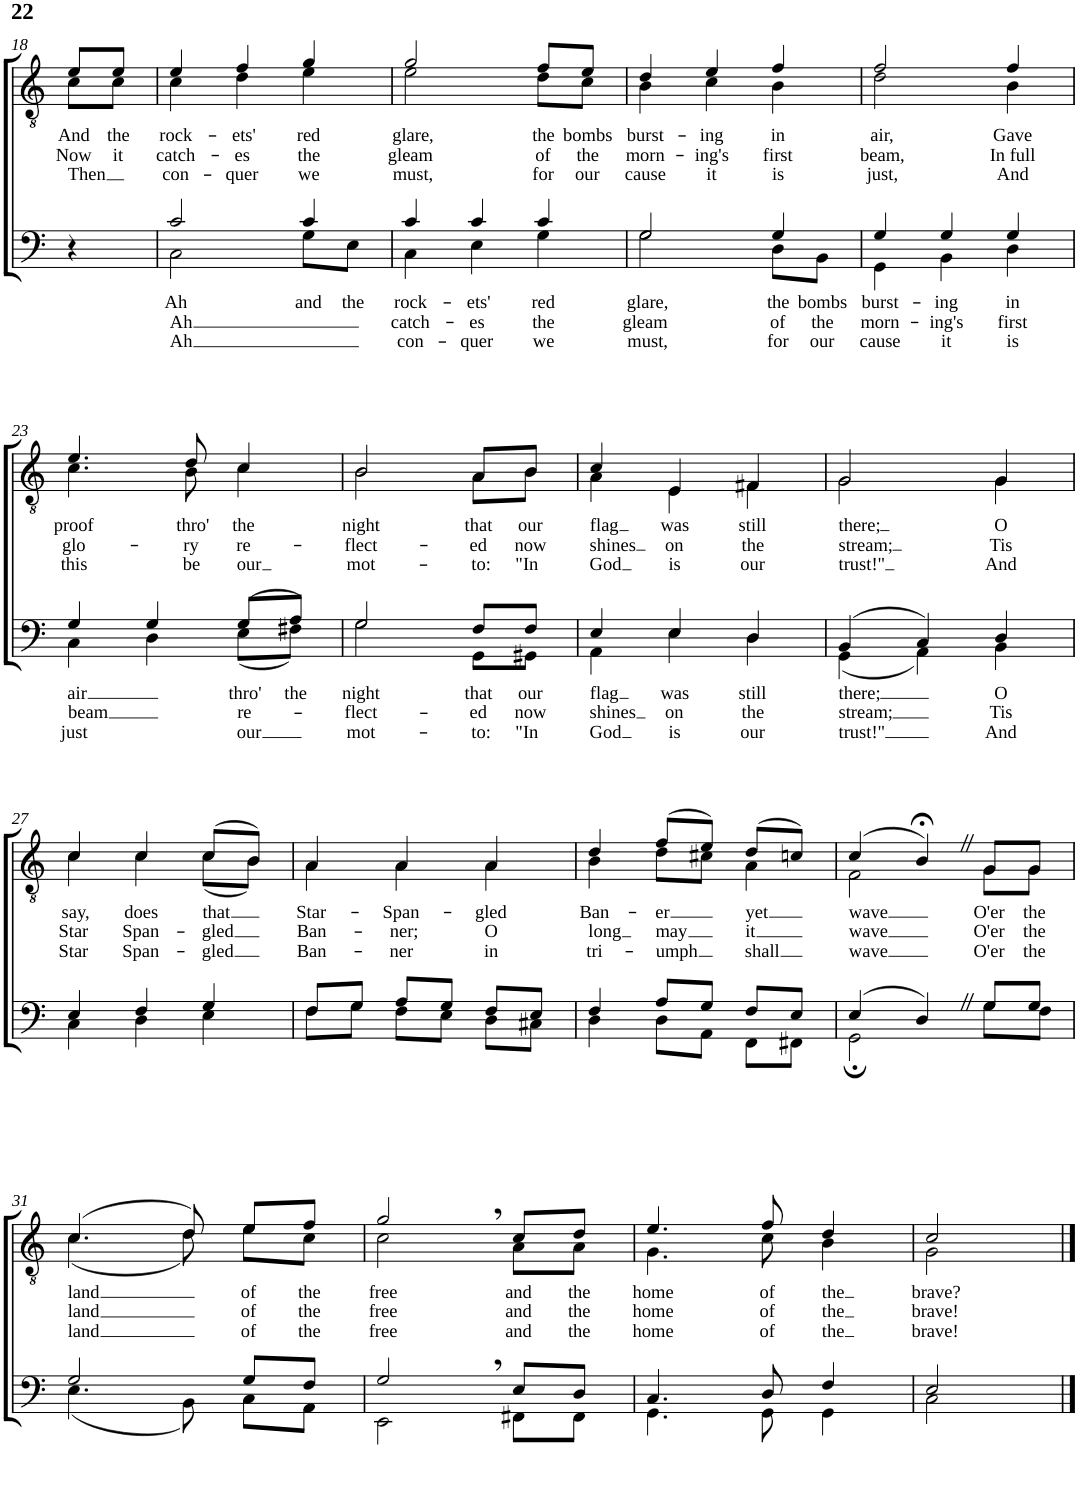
**kern	**text	**text	**text	**kern	**text	**text	**text
*part2	*part2	*part2	*part2	*part1	*part1	*part1	*part1
*staff2	*staff2	*staff2	*staff2	*staff1	*staff1	*staff1	*staff1
*I"Piano	*	*	*	*I"Piano	*	*	*
*I'Pno	*	*	*	*I'Pno	*	*	*
!!LO:PB:g=z
*clefF4	*	*	*	*clefGv2	*	*	*
*k[]	*	*	*	*k[]	*	*	*
*M3/4	*	*	*	*M3/4	*	*	*
=18	=18	=18	=18	=18	=18	=18	=18
!	!	!	!	!	!LO:LY:b	!LO:LY:b	!LO:LY:b
*	*	*	*	*^	*	*	*
4r	.	.	.	8e/L	8c\L	And	Now	Then
!	!	!	!	!	!	!LO:LY:b	!LO:LY:b	!
.	.	.	.	8e/J	8c\J	the	it	.
=19	=19	=19	=19	=19	=19	=19	=19	=19
*^	*	*	*	*	*	*	*	*
!	!	!LO:LY:b	!LO:LY:b	!LO:LY:b	!	!	!LO:LY:b	!LO:LY:b	!LO:LY:b
2c/	2C\	Ah	Ah	Ah	4e/	4c\	rock-	catch-	con-
!	!	!	!	!	!	!	!LO:LY:b	!LO:LY:b	!LO:LY:b
.	.	.	.	.	4f/	4d\	-ets'	-es	-quer
!	!	!LO:LY:b	!	!	!	!	!LO:LY:b	!LO:LY:b	!LO:LY:b
4c/	8G\L	and	.	.	4g/	4e\	red	the	we
!	!	!LO:LY:b	!	!	!	!	!	!	!
.	8E\J	the	.	.	.	.	.	.	.
=20	=20	=20	=20	=20	=20	=20	=20	=20	=20
!	!	!LO:LY:b	!LO:LY:b	!LO:LY:b	!	!	!LO:LY:b	!LO:LY:b	!LO:LY:b
4c/	4C\	rock-	catch-	con-	2g/	2e\	glare,	gleam	must,
!	!	!LO:LY:b	!LO:LY:b	!LO:LY:b	!	!	!	!	!
4c/	4E\	-ets'	-es	-quer	.	.	.	.	.
!	!	!LO:LY:b	!LO:LY:b	!LO:LY:b	!	!	!LO:LY:b	!LO:LY:b	!LO:LY:b
4c/	4G\	red	the	we	8f/L	8d\L	the	of	for
!	!	!	!	!	!	!	!LO:LY:b	!LO:LY:b	!LO:LY:b
.	.	.	.	.	8e/J	8c\J	bombs	the	our
=21	=21	=21	=21	=21	=21	=21	=21	=21	=21
!	!	!LO:LY:b	!LO:LY:b	!LO:LY:b	!	!	!LO:LY:b	!LO:LY:b	!LO:LY:b
2G/	2G\	glare,	gleam	must,	4d/	4B\	burst-	morn-	cause
!	!	!	!	!	!	!	!LO:LY:b	!LO:LY:b	!LO:LY:b
.	.	.	.	.	4e/	4c\	-ing	-ing's	it
!	!	!LO:LY:b	!LO:LY:b	!LO:LY:b	!	!	!LO:LY:b	!LO:LY:b	!LO:LY:b
4G/	8D\L	the	of	for	4f/	4B\	in	first	is
!	!	!LO:LY:b	!LO:LY:b	!LO:LY:b	!	!	!	!	!
.	8BB\J	bombs	the	our	.	.	.	.	.
=22	=22	=22	=22	=22	=22	=22	=22	=22	=22
!	!	!LO:LY:b	!LO:LY:b	!LO:LY:b	!	!	!LO:LY:b	!LO:LY:b	!LO:LY:b
4G/	4GG\	burst-	morn-	cause	2f/	2d\	air,	beam,	just,
!	!	!LO:LY:b	!LO:LY:b	!LO:LY:b	!	!	!	!	!
4G/	4BB\	-ing	-ing's	it	.	.	.	.	.
!	!	!LO:LY:b	!LO:LY:b	!LO:LY:b	!	!	!LO:LY:b	!LO:LY:b	!LO:LY:b
4G/	4D\	in	first	is	4f/	4B\	Gave	In full	And
!!LO:LB:g=z	!!
=23	=23	=23	=23	=23	=23	=23	=23	=23	=23
!	!	!LO:LY:b	!LO:LY:b	!LO:LY:b	!	!	!LO:LY:b	!LO:LY:b	!LO:LY:b
4G/	4C\	air	beam	just	4.e/	4.c\	proof	glo-	this
4G/	4D\	.	.	.	.	.	.	.	.
!	!	!	!	!	!	!	!LO:LY:b	!LO:LY:b	!LO:LY:b
.	.	.	.	.	8d/	8B\	thro'	-ry	be
!	!	!LO:LY:b	!LO:LY:b	!LO:LY:b	!	!	!LO:LY:b	!LO:LY:b	!LO:LY:b
(8G/L	(8E\L	thro'	re-	our	4c/	4c\	the	re-	our
!	!	!LO:LY:b	!	!	!	!	!	!	!
8A/J)	8F#X\J)	the	.	.	.	.	.	.	.
=24	=24	=24	=24	=24	=24	=24	=24	=24	=24
!	!	!LO:LY:b	!LO:LY:b	!LO:LY:b	!	!	!LO:LY:b	!LO:LY:b	!LO:LY:b
2G/	2G\	night	-flect-	mot-	2B/	2B\	night	-flect-	mot-
!	!	!LO:LY:b	!LO:LY:b	!LO:LY:b	!	!	!LO:LY:b	!LO:LY:b	!LO:LY:b
8F/L	8GG\L	that	-ed	-to:	8A/L	8A\L	that	-ed	-to:
!	!	!LO:LY:b	!LO:LY:b	!LO:LY:b	!	!	!LO:LY:b	!LO:LY:b	!LO:LY:b
8F/J	8GG#X\J	our	now	"In	8B/J	8B\J	our	now	"In
=25	=25	=25	=25	=25	=25	=25	=25	=25	=25
!	!	!LO:LY:b	!LO:LY:b	!LO:LY:b	!	!	!LO:LY:b	!LO:LY:b	!LO:LY:b
4E/	4AA\	flag	shines	God	4c/	4A\	flag	shines	God
!	!	!LO:LY:b	!LO:LY:b	!LO:LY:b	!	!	!LO:LY:b	!LO:LY:b	!LO:LY:b
4E/	4E\	was	on	is	4E/	4E\	was	on	is
!	!	!LO:LY:b	!LO:LY:b	!LO:LY:b	!	!	!LO:LY:b	!LO:LY:b	!LO:LY:b
4D/	4D\	still	the	our	4F#X/	4F#\	still	the	our
=26	=26	=26	=26	=26	=26	=26	=26	=26	=26
!	!	!LO:LY:b	!LO:LY:b	!LO:LY:b	!	!	!LO:LY:b	!LO:LY:b	!LO:LY:b
(4BB/	(4GG\	there;	stream;	trust!"	2G/	2G\	there;	stream;	trust!"
4C/)	4AA\)	.	.	.	.	.	.	.	.
!	!	!LO:LY:b	!LO:LY:b	!LO:LY:b	!	!	!LO:LY:b	!LO:LY:b	!LO:LY:b
4D/	4BB\	O	Tis	And	4G/	4G\	O	Tis	And
!!LO:LB:g=z	!!
=27	=27	=27	=27	=27	=27	=27	=27	=27	=27
!	!	!	!	!	!	!	!LO:LY:b	!LO:LY:b	!LO:LY:b
4E/	4C\	.	.	.	4c/	4c\	say,	Star	Star
!	!	!	!	!	!	!	!LO:LY:b	!LO:LY:b	!LO:LY:b
4F/	4D\	.	.	.	4c/	4c\	does	Span-	Span-
!	!	!	!	!	!	!	!LO:LY:b	!LO:LY:b	!LO:LY:b
4G/	4E\	.	.	.	(8c/L	(8c\L	that	-gled	-gled
.	.	.	.	.	8B/J)	8B\J)	.	.	.
=28	=28	=28	=28	=28	=28	=28	=28	=28	=28
!	!	!	!	!	!	!	!LO:LY:b	!LO:LY:b	!LO:LY:b
8F/L	8F\L	.	.	.	4A/	4A\	Star-	Ban-	Ban-
8G/J	8G\J	.	.	.	.	.	.	.	.
!	!	!	!	!	!	!	!LO:LY:b	!LO:LY:b	!LO:LY:b
8A/L	8F\L	.	.	.	4A/	4A\	Span-	-ner;	-ner
8G/J	8E\J	.	.	.	.	.	.	.	.
!	!	!	!	!	!	!	!LO:LY:b	!LO:LY:b	!LO:LY:b
8F/L	8D\L	.	.	.	4A/	4A\	-gled	O	in
8E/J	8C#X\J	.	.	.	.	.	.	.	.
=29	=29	=29	=29	=29	=29	=29	=29	=29	=29
!	!	!	!	!	!	!	!LO:LY:b	!LO:LY:b	!LO:LY:b
4F/	4D\	.	.	.	4d/	4B\	Ban-	long	tri-
!	!	!	!	!	!	!	!LO:LY:b	!LO:LY:b	!LO:LY:b
8A/L	8D\L	.	.	.	(8f/L	8d\L	-er	may	-umph
8G/J	8AA\J	.	.	.	8e/J)	8c#X\J	.	.	.
!	!	!	!	!	!	!	!LO:LY:b	!LO:LY:b	!LO:LY:b
8F/L	8FF\L	.	.	.	(8d/L	4A\	yet	it	shall
8E/J	8FF#X\J	.	.	.	8cn/J)	.	.	.	.
=30	=30	=30	=30	=30	=30	=30	=30	=30	=30
!	!	!	!	!	!	!	!LO:LY:b	!LO:LY:b	!LO:LY:b
(4E/	2GG;\	.	.	.	(4c/	2F\	wave	wave	wave
4DZ/)	.	.	.	.	4B;<Z/)	.	.	.	.
!	!	!	!	!	!	!	!LO:LY:b	!LO:LY:b	!LO:LY:b
8G/L	8G\L	.	.	.	8G/L	8G\L	O'er	O'er	O'er
!	!	!	!	!	!	!	!LO:LY:b	!LO:LY:b	!LO:LY:b
8G/J	8F\J	.	.	.	8G/J	8G\J	the	the	the
!!LO:LB:g=z	!!
=31	=31	=31	=31	=31	=31	=31	=31	=31	=31
!	!	!	!	!	!	!	!LO:LY:b	!LO:LY:b	!LO:LY:b
2G/	(4.E\	.	.	.	(4.c/	(4.c\	land	land	land
.	8BB\)	.	.	.	8d/)	8d\)	.	.	.
!	!	!	!	!	!	!	!LO:LY:b	!LO:LY:b	!LO:LY:b
8G/L	8C\L	.	.	.	8e/L	8e\L	of	of	of
!	!	!	!	!	!	!	!LO:LY:b	!LO:LY:b	!LO:LY:b
8F/J	8AA\J	.	.	.	8f/J	8c\J	the	the	the
=32	=32	=32	=32	=32	=32	=32	=32	=32	=32
!	!	!	!	!	!	!	!LO:LY:b	!LO:LY:b	!LO:LY:b
2G,/	2EE\	.	.	.	2g,/	2c\	free	free	free
!	!	!	!	!	!	!	!LO:LY:b	!LO:LY:b	!LO:LY:b
8E/L	8FF#X\L	.	.	.	8c/L	8A\L	and	and	and
!	!	!	!	!	!	!	!LO:LY:b	!LO:LY:b	!LO:LY:b
8D/J	8FF#\J	.	.	.	8d/J	8A\J	the	the	the
=33	=33	=33	=33	=33	=33	=33	=33	=33	=33
!	!	!	!	!	!	!	!LO:LY:b	!LO:LY:b	!LO:LY:b
4.C/	4.GG\	.	.	.	4.e/	4.G\	home	home	home
!	!	!	!	!	!	!	!LO:LY:b	!LO:LY:b	!LO:LY:b
8D/	8GG\	.	.	.	8f/	8c\	of	of	of
!	!	!	!	!	!	!	!LO:LY:b	!LO:LY:b	!LO:LY:b
4F/	4GG\	.	.	.	4d/	4B\	the	the	the
=34	=34	=34	=34	=34	=34	=34	=34	=34	=34
!	!	!	!	!	!	!	!LO:LY:b	!LO:LY:b	!LO:LY:b
2E/	2C\	.	.	.	2c/	2G\	brave?	brave!	brave!
*v	*v	*	*	*	*	*	*	*	*
*	*	*	*	*v	*v	*	*	*
==	==	==	==	==	==	==	==
*-	*-	*-	*-	*-	*-	*-	*-
